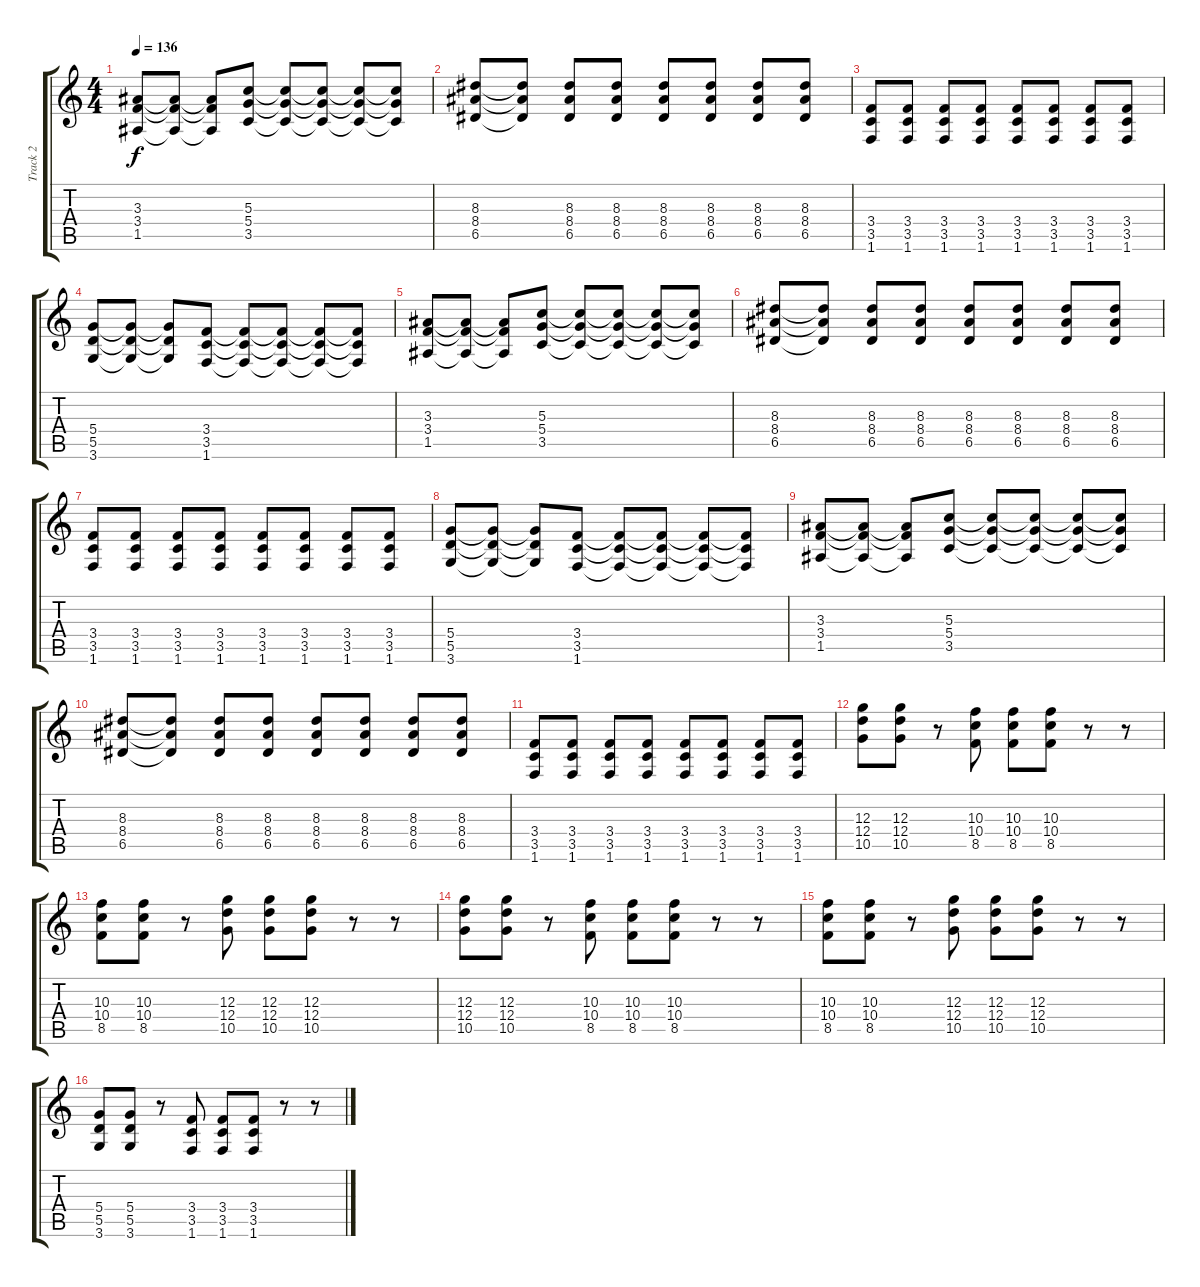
\track ("Track 2" "Track 2") {instrument distortionguitar}
\staff {score tabs}
\tuning (E4 B3 G3 D3 A2 E2) {hide}
\ts (4 4)
\tempo 136
\clef g2
\ks c
(3.3 3.4 1.5).8{dy f} (3.3{t} 3.4{t} 1.5{t}).8 (3.3{t} 3.4{t} 1.5{t}).8 (5.3 5.4 3.5).8 (5.3{t} 5.4{t} 3.5{t}).8 (5.3{t} 5.4{t} 3.5{t}).8 (5.3{t} 5.4{t} 3.5{t}).8 (5.3{t} 5.4{t} 3.5{t}).8 |
(8.3 8.4 6.5).8 (8.3{t} 8.4{t} 6.5{t}).8 (8.3 8.4 6.5).8 (8.3 8.4 6.5).8 (8.3 8.4 6.5).8 (8.3 8.4 6.5).8 (8.3 8.4 6.5).8 (8.3 8.4 6.5).8 |
(3.4 3.5 1.6).8 (3.4 3.5 1.6).8 (3.4 3.5 1.6).8 (3.4 3.5 1.6).8 (3.4 3.5 1.6).8 (3.4 3.5 1.6).8 (3.4 3.5 1.6).8 (3.4 3.5 1.6).8 |
(5.4 5.5 3.6).8 (5.4{t} 5.5{t} 3.6{t}).8 (5.4{t} 5.5{t} 3.6{t}).8 (3.4 3.5 1.6).8 (3.4{t} 3.5{t} 1.6{t}).8 (3.4{t} 3.5{t} 1.6{t}).8 (3.4{t} 3.5{t} 1.6{t}).8 (3.4{t} 3.5{t} 1.6{t}).8 |
(3.3 3.4 1.5).8 (3.3{t} 3.4{t} 1.5{t}).8 (3.3{t} 3.4{t} 1.5{t}).8 (5.3 5.4 3.5).8 (5.3{t} 5.4{t} 3.5{t}).8 (5.3{t} 5.4{t} 3.5{t}).8 (5.3{t} 5.4{t} 3.5{t}).8 (5.3{t} 5.4{t} 3.5{t}).8 |
(8.3 8.4 6.5).8 (8.3{t} 8.4{t} 6.5{t}).8 (8.3 8.4 6.5).8 (8.3 8.4 6.5).8 (8.3 8.4 6.5).8 (8.3 8.4 6.5).8 (8.3 8.4 6.5).8 (8.3 8.4 6.5).8 |
(3.4 3.5 1.6).8 (3.4 3.5 1.6).8 (3.4 3.5 1.6).8 (3.4 3.5 1.6).8 (3.4 3.5 1.6).8 (3.4 3.5 1.6).8 (3.4 3.5 1.6).8 (3.4 3.5 1.6).8 |
(5.4 5.5 3.6).8 (5.4{t} 5.5{t} 3.6{t}).8 (5.4{t} 5.5{t} 3.6{t}).8 (3.4 3.5 1.6).8 (3.4{t} 3.5{t} 1.6{t}).8 (3.4{t} 3.5{t} 1.6{t}).8 (3.4{t} 3.5{t} 1.6{t}).8 (3.4{t} 3.5{t} 1.6{t}).8 |
(3.3 3.4 1.5).8 (3.3{t} 3.4{t} 1.5{t}).8 (3.3{t} 3.4{t} 1.5{t}).8 (5.3 5.4 3.5).8 (5.3{t} 5.4{t} 3.5{t}).8 (5.3{t} 5.4{t} 3.5{t}).8 (5.3{t} 5.4{t} 3.5{t}).8 (5.3{t} 5.4{t} 3.5{t}).8 |
(8.3 8.4 6.5).8 (8.3{t} 8.4{t} 6.5{t}).8 (8.3 8.4 6.5).8 (8.3 8.4 6.5).8 (8.3 8.4 6.5).8 (8.3 8.4 6.5).8 (8.3 8.4 6.5).8 (8.3 8.4 6.5).8 |
(3.4 3.5 1.6).8 (3.4 3.5 1.6).8 (3.4 3.5 1.6).8 (3.4 3.5 1.6).8 (3.4 3.5 1.6).8 (3.4 3.5 1.6).8 (3.4 3.5 1.6).8 (3.4 3.5 1.6).8 |
(12.3 12.4 10.5).8 (12.3 12.4 10.5).8 r.8 (10.3 10.4 8.5).8 (10.3 10.4 8.5).8 (10.3 10.4 8.5).8 r.8 r.8 |
(10.3 10.4 8.5).8 (10.3 10.4 8.5).8 r.8 (12.3 12.4 10.5).8 (12.3 12.4 10.5).8 (12.3 12.4 10.5).8 r.8 r.8 |
(12.3 12.4 10.5).8 (12.3 12.4 10.5).8 r.8 (10.3 10.4 8.5).8 (10.3 10.4 8.5).8 (10.3 10.4 8.5).8 r.8 r.8 |
(10.3 10.4 8.5).8 (10.3 10.4 8.5).8 r.8 (12.3 12.4 10.5).8 (12.3 12.4 10.5).8 (12.3 12.4 10.5).8 r.8 r.8 |
(5.4 5.5 3.6).8 (5.4 5.5 3.6).8 r.8 (3.4 3.5 1.6).8 (3.4 3.5 1.6).8 (3.4 3.5 1.6).8 r.8 r.8
